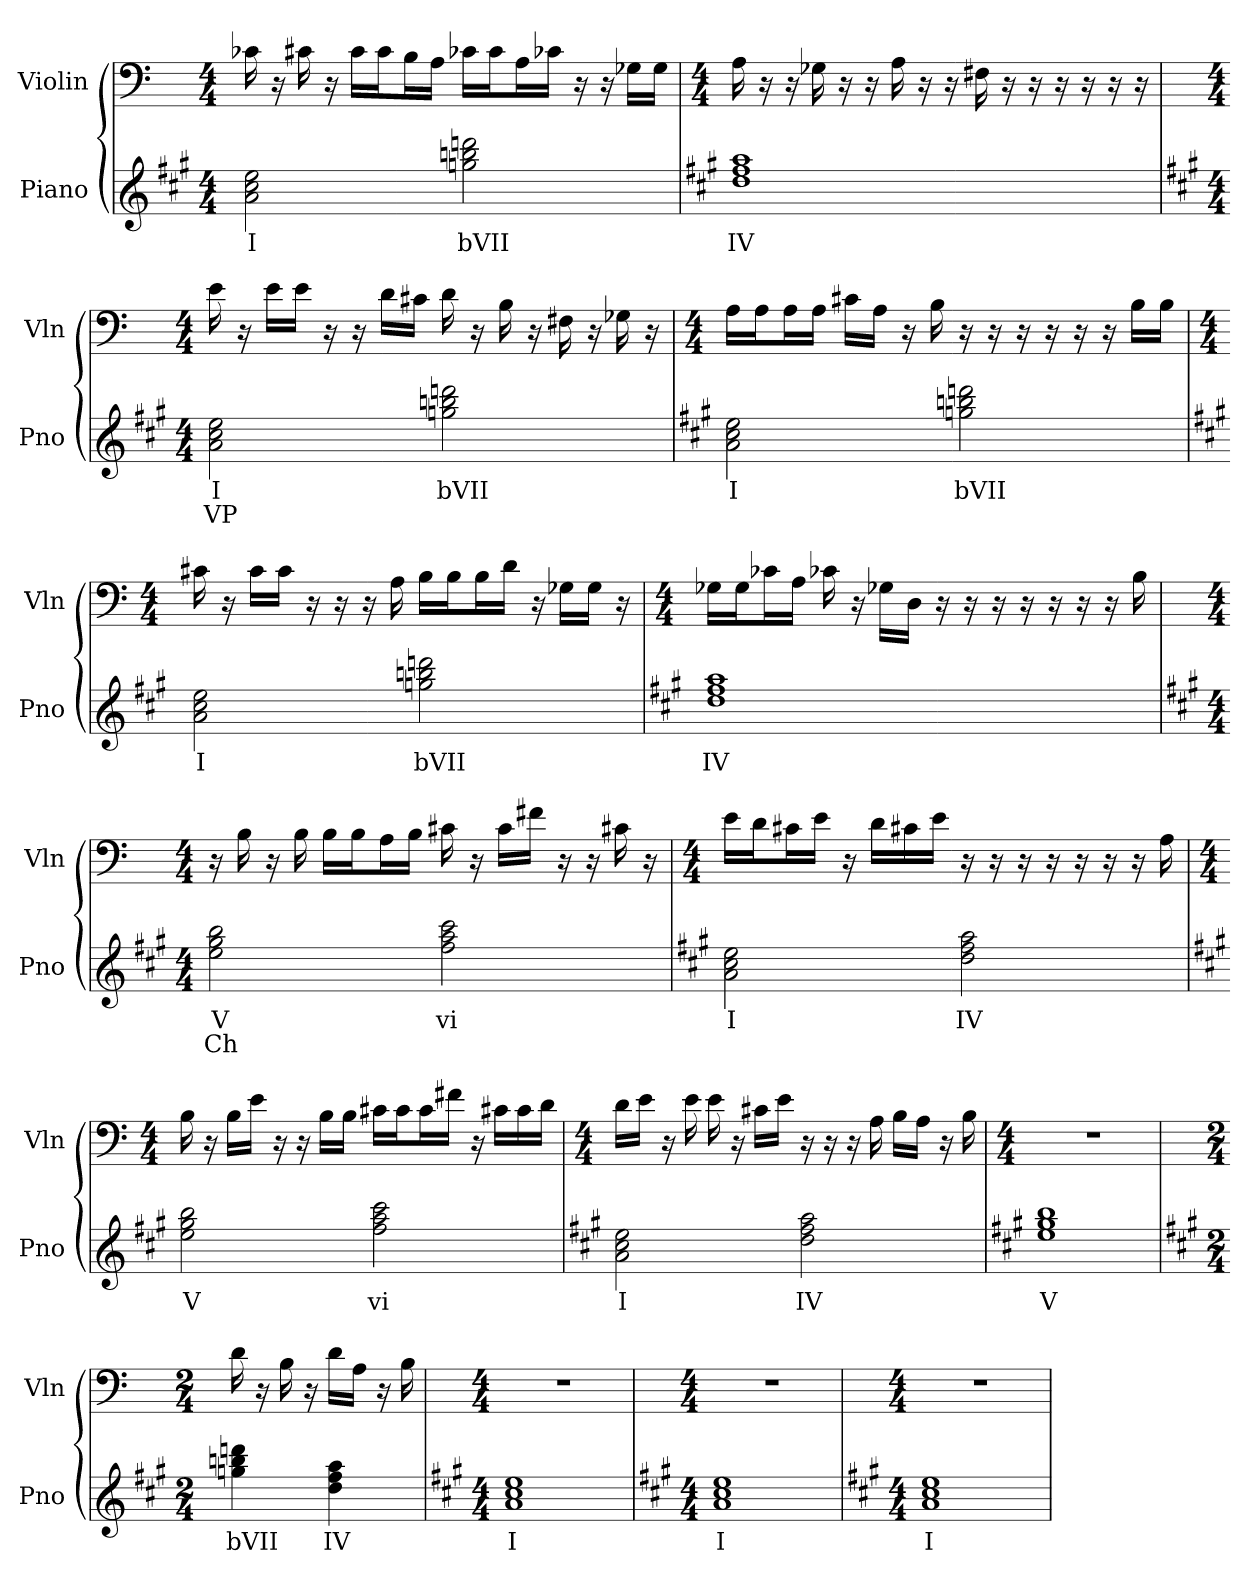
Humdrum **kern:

**kern	**text	**text	**kern
*part2	*part2	*part2	*part1
*staff2	*staff2	*staff2	*staff1
*I"Piano	*	*	*I"Violin
*I'Pno	*	*	*I'Vln
*k[f#c#g#]	*	*	*
*A:	*	*	*
*M4/4	*	*	*M4/4
=	=	=	=
2a 2cc# 2ee	I	.	16c-X
.	.	.	16r
.	.	.	16c#X
.	.	.	16r
.	.	.	16c#LL
.	.	.	16c#J
.	.	.	16BL
.	.	.	16AJJ
2ggn 2bbn 2dddn	bVII	.	16c-XLL
.	.	.	16c-J
.	.	.	16AL
.	.	.	16c-XJJ
.	.	.	16r
.	.	.	16r
.	.	.	16G-XLL
.	.	.	16G-JJ
=	=	=	=
*k[f#c#g#]	*	*	*
*A:	*	*	*
*	*	*	*M4/4
1dd 1ff# 1aa	IV	.	16A
.	.	.	16r
.	.	.	16r
.	.	.	16G-X
.	.	.	16r
.	.	.	16r
.	.	.	16A
.	.	.	16r
.	.	.	16r
.	.	.	16F#X
.	.	.	16r
.	.	.	16r
.	.	.	16r
.	.	.	16r
.	.	.	16r
.	.	.	16r
=	=	=	=
*k[f#c#g#]	*	*	*
*A:	*	*	*
*M4/4	*	*	*M4/4
2a 2cc# 2ee	I	VP	16e
.	.	.	16r
.	.	.	16eLL
.	.	.	16eJJ
.	.	.	16r
.	.	.	16r
.	.	.	16dLL
.	.	.	16c#XJJ
2ggn 2bbn 2dddn	bVII	.	16d
.	.	.	16r
.	.	.	16B
.	.	.	16r
.	.	.	16F#X
.	.	.	16r
.	.	.	16G-X
.	.	.	16r
=	=	=	=
*k[f#c#g#]	*	*	*
*A:	*	*	*
*	*	*	*M4/4
2a 2cc# 2ee	I	.	16ALL
.	.	.	16AJ
.	.	.	16AL
.	.	.	16AJJ
.	.	.	16c#XLL
.	.	.	16AJJ
.	.	.	16r
.	.	.	16B
2ggn 2bbn 2dddn	bVII	.	16r
.	.	.	16r
.	.	.	16r
.	.	.	16r
.	.	.	16r
.	.	.	16r
.	.	.	16BLL
.	.	.	16BJJ
=	=	=	=
*k[f#c#g#]	*	*	*
*A:	*	*	*
*	*	*	*M4/4
2a 2cc# 2ee	I	.	16c#X
.	.	.	16r
.	.	.	16c#LL
.	.	.	16c#JJ
.	.	.	16r
.	.	.	16r
.	.	.	16r
.	.	.	16A
2ggn 2bbn 2dddn	bVII	.	16BLL
.	.	.	16BJ
.	.	.	16BL
.	.	.	16dJJ
.	.	.	16r
.	.	.	16G-XLL
.	.	.	16G-JJ
.	.	.	16r
=	=	=	=
*k[f#c#g#]	*	*	*
*A:	*	*	*
*	*	*	*M4/4
1dd 1ff# 1aa	IV	.	16G-XLL
.	.	.	16G-J
.	.	.	16c-XL
.	.	.	16AJJ
.	.	.	16c-X
.	.	.	16r
.	.	.	16G-XLL
.	.	.	16DJJ
.	.	.	16r
.	.	.	16r
.	.	.	16r
.	.	.	16r
.	.	.	16r
.	.	.	16r
.	.	.	16r
.	.	.	16B
=	=	=	=
*k[f#c#g#]	*	*	*
*A:	*	*	*
*M4/4	*	*	*M4/4
2ee 2gg# 2bb	V	Ch	16r
.	.	.	16B
.	.	.	16r
.	.	.	16B
.	.	.	16BLL
.	.	.	16BJ
.	.	.	16AL
.	.	.	16BJJ
2ff# 2aa 2ccc#	vi	.	16c#X
.	.	.	16r
.	.	.	16c#LL
.	.	.	16f#XJJ
.	.	.	16r
.	.	.	16r
.	.	.	16c#X
.	.	.	16r
=	=	=	=
*k[f#c#g#]	*	*	*
*A:	*	*	*
*	*	*	*M4/4
2a 2cc# 2ee	I	.	16eLL
.	.	.	16dJ
.	.	.	16c#XL
.	.	.	16eJJ
.	.	.	16r
.	.	.	16dLL
.	.	.	16c#X
.	.	.	16eJJ
2dd 2ff# 2aa	IV	.	16r
.	.	.	16r
.	.	.	16r
.	.	.	16r
.	.	.	16r
.	.	.	16r
.	.	.	16r
.	.	.	16A
=	=	=	=
*k[f#c#g#]	*	*	*
*A:	*	*	*
*	*	*	*M4/4
2ee 2gg# 2bb	V	.	16B
.	.	.	16r
.	.	.	16BLL
.	.	.	16eJJ
.	.	.	16r
.	.	.	16r
.	.	.	16BLL
.	.	.	16BJJ
2ff# 2aa 2ccc#	vi	.	16c#XLL
.	.	.	16c#J
.	.	.	16c#L
.	.	.	16f#XJJ
.	.	.	16r
.	.	.	16c#XLL
.	.	.	16c#
.	.	.	16dJJ
=	=	=	=
*k[f#c#g#]	*	*	*
*A:	*	*	*
*	*	*	*M4/4
2a 2cc# 2ee	I	.	16dLL
.	.	.	16eJJ
.	.	.	16r
.	.	.	16e
.	.	.	16e
.	.	.	16r
.	.	.	16c#XLL
.	.	.	16eJJ
2dd 2ff# 2aa	IV	.	16r
.	.	.	16r
.	.	.	16r
.	.	.	16A
.	.	.	16BLL
.	.	.	16AJJ
.	.	.	16r
.	.	.	16B
=	=	=	=
*k[f#c#g#]	*	*	*
*A:	*	*	*
*	*	*	*M4/4
1ee 1gg# 1bb	V	.	1r
=	=	=	=
*k[f#c#g#]	*	*	*
*A:	*	*	*
*M2/4	*	*	*M2/4
4ggn 4bbn 4dddn	bVII	.	16d
.	.	.	16r
.	.	.	16B
.	.	.	16r
4dd 4ff# 4aa	IV	.	16dLL
.	.	.	16AJJ
.	.	.	16r
.	.	.	16B
=	=	=	=
*k[f#c#g#]	*	*	*
*A:	*	*	*
*M4/4	*	*	*M4/4
1a 1cc# 1ee	I	.	1r
=	=	=	=
*k[f#c#g#]	*	*	*
*A:	*	*	*
*M4/4	*	*	*M4/4
1a 1cc# 1ee	I	.	1r
=	=	=	=
*k[f#c#g#]	*	*	*
*A:	*	*	*
*M4/4	*	*	*M4/4
1a 1cc# 1ee	I	.	1r
=	=	=	=
*-	*-	*-	*-
